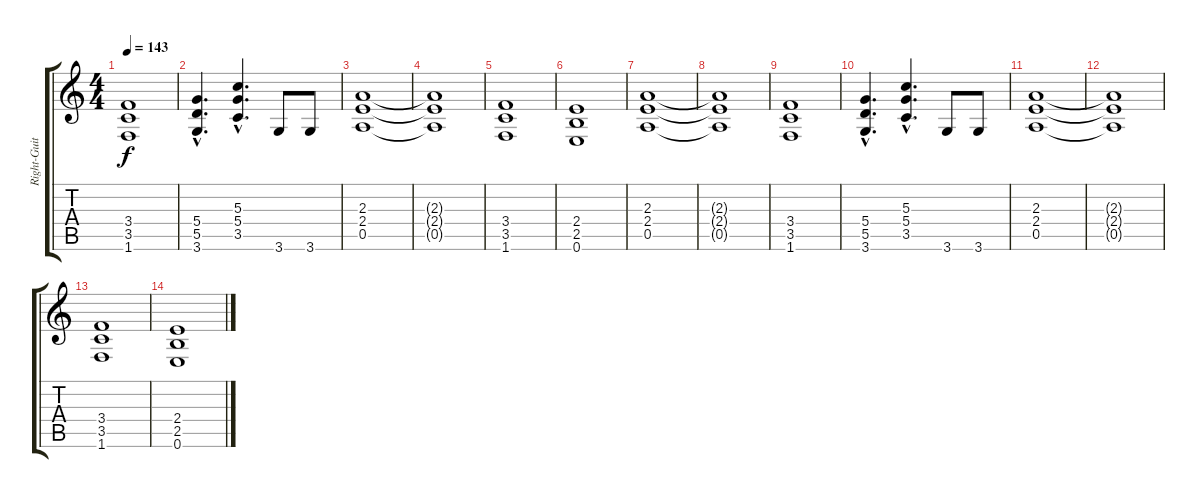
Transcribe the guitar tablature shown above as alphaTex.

\track ("Right-Guitar" "Right-Guit") {instrument distortionguitar}
\staff {score tabs}
\tuning (E4 B3 G3 D3 A2 E2) {hide}
\ts (4 4)
\tempo 143
\clef g2
\ks c
(3.4 3.5 1.6).1{dy f} |
(5.4{hac} 5.5{hac} 3.6{hac}).4{d} (5.3{hac} 5.4{hac} 3.5{hac}).4{d} 3.6.8 3.6.8 |
(2.3 2.4 0.5).1 |
(2.3{t} 2.4{t} 0.5{t}).1 |
(3.4 3.5 1.6).1 |
(2.4 2.5 0.6).1 |
(2.3 2.4 0.5).1 |
(2.3{t} 2.4{t} 0.5{t}).1 |
(3.4 3.5 1.6).1 |
(5.4{hac} 5.5{hac} 3.6{hac}).4{d} (5.3{hac} 5.4{hac} 3.5{hac}).4{d} 3.6.8 3.6.8 |
(2.3 2.4 0.5).1 |
(2.3{t} 2.4{t} 0.5{t}).1 |
(3.4 3.5 1.6).1 |
(2.4 2.5 0.6).1
